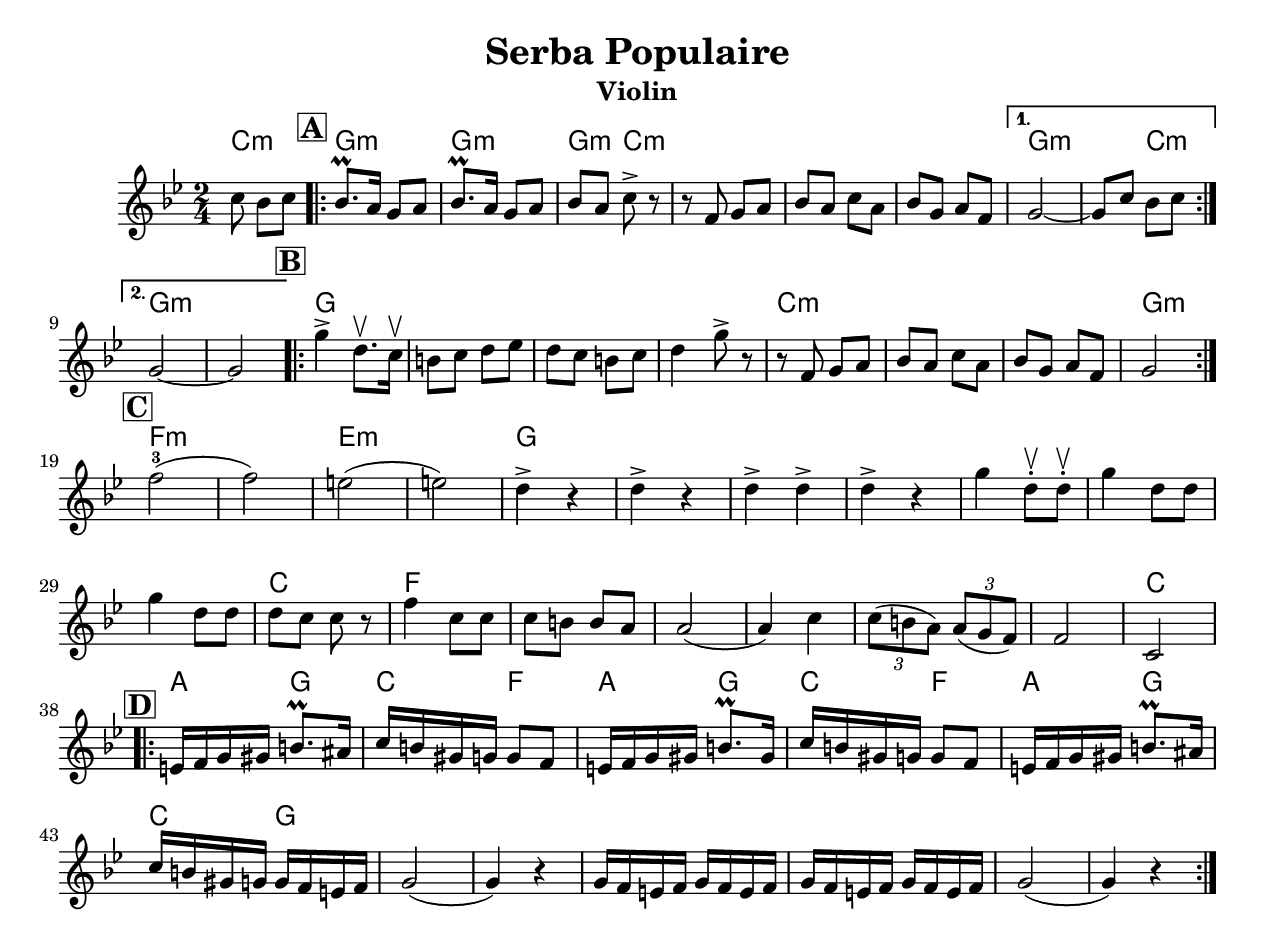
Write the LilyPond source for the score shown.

\version "2.24.0"
\include "english.ly"
%\pointAndClickOff
\paper{
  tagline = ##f
  print-all-headers = ##t
  #(set-paper-size "letter")
}
date = #(strftime "%d-%m-%Y" (localtime (current-time)))

%\markup{ \italic{ " Updated " \date  }  }

%\markup{ Got something to say? }

global = {
  \clef treble
  \key g \minor
  \time 2/4
  \set Score.rehearsalMarkFormatter = #format-mark-box-alphabet
}

%#################################### Melody ########################
melody = \relative c'' {
  \global
  \partial 8*3  c8 bf c  %lead in notes

  \repeat volta 2{
    \mark \default
    bf8.\prall a16 g8 a |
    bf8.\prall a16 g8 a |
    bf8 a c-> r

    r8 f, g a
    bf a c a
    bf g a f


  }
  \alternative{
    {g2~ g8 c bf c}
    {g2 ~ g2}
  }

  \repeat volta 2{
    \mark \default
    g'4->  d8.\upbow c16\upbow|
    b8 c d ef|
    d c b c|
    d4 g8-> r|

    r8 f, g a
    bf a c a
    bf g a f|
    g2
  }
  \break
  \mark \default
  f'2-3  (f)
  e2  (e)
  d4->r
  d4 -> r|
  d4-> d4->
  d4-> r%7 beats + r?
  g4 d8\upbow-. d\upbow-.
  g4 d8 d
  g4 d8 d|
  d8 c c r
  f4 c8 c
  c8 b b a
  a2 (a4) c|
  \tuplet 3/2{c8 (b a)} \tuplet 3/2{a8 (g f)}
  f2
  c2
  \break
  \repeat volta 2{
    \mark \default
    e16  f g gs b8.\prall as16|
    c16 b gs g g8 f
    e16 f g gs b8.\prall gs16|
    c16 b gs g g8 f
    e16 f g gs b8.\prall as16|
    c16 b gs g g f e f
    g2 (g4)r
    g16 f e f g f e f
    g16 f e f g f e f
    g2 (g4)r
  }
}
harmonies = \chordmode {
  c8*3:m g2:m g2:m g4:m
  c4*7:m
  %r2*3
  g4*3:m
  c4:m
  g2*2:m
  %b=============
  g2*4
  %r2*3
  c2*3:m
  %r2*2
  g2:m
  %c==============
  f2*2:m
  %r2
  e2*2:m
  %r2
  g2*7
  %r2*6
  c2 f2*6
  %r2*5
  c2
  %d===============
  a4 g4 c4 f4
  a4 g4 c4 f4
  a4 g4 c4 g4

}


\score {
  <<
    \new ChordNames {
      \set chordChanges = ##f
      \harmonies
    }
    \new Staff
    \melody
  >>
  \header{
    title= "Serba Populaire"
    subtitle=""
    composer= ""
    instrument = "Violin"
    arranger= ""
  }
  \midi{\tempo 4 = 120}
  \layout{indent = 1.0\cm}
}
%{
% more verses:
\markup{}
\markup {
  \fill-line {
    \hspace #0.1 % distance from left margin
    \column {
      \line { "1."
	\column {
	  ""
	}
      }
      \hspace #0.2 % vertical distance between verses
      \line { "2."
	\column {
	 ""
	}
      }
    }
    \hspace #0.1  % horiz. distance between columns
    \column {
      \line { "3."
	\column {
	  ""
	}
      }
      \hspace #0.2 % distance between verses
      \line { "4."
	\column {
	 ""
	}
      }
    }
    \hspace #0.1 % distance to right margin
  }
}

%}
